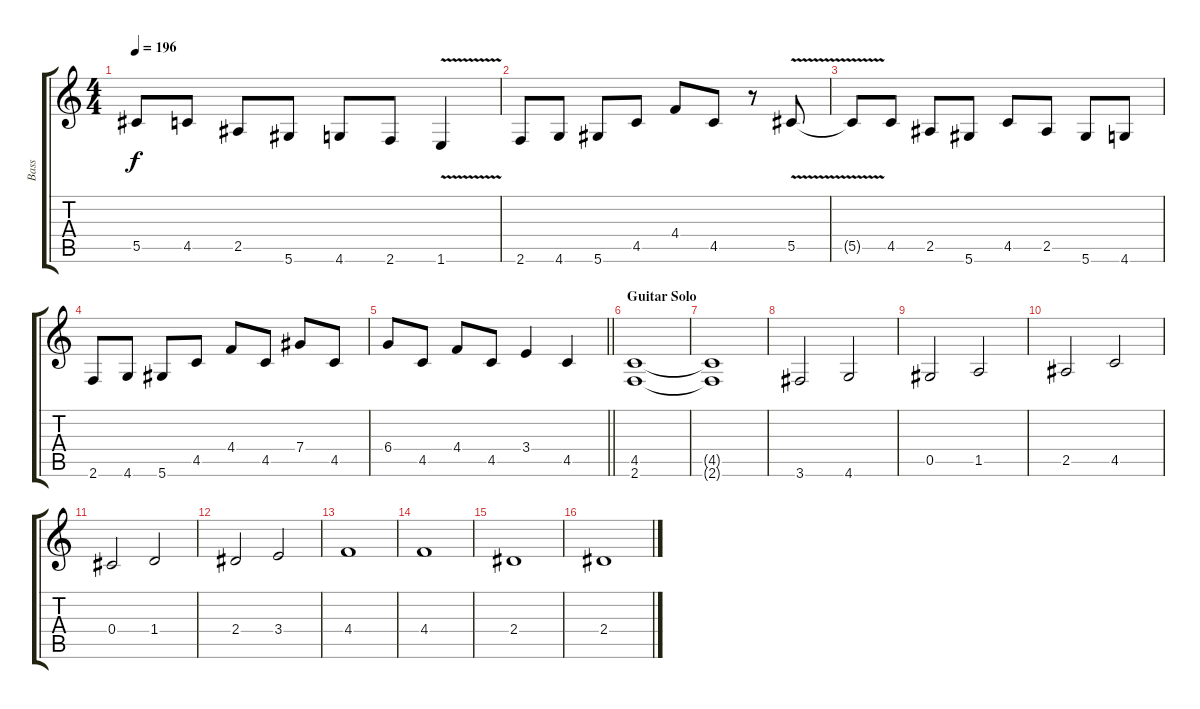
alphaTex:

\track ("Bass" "Bass") {instrument electricbasspick}
\staff {score tabs}
\tuning (Eb4 Bb3 Gb3 Db3 Ab2 Eb2) {hide}
\ts (4 4)
\tempo 196
\clef g2
\ks c
5.5{t}.8{dy f} 4.5.8 2.5.8 5.6.8 4.6.8 2.6.8 1.6{v}.4 |
2.6.8 4.6.8 5.6.8 4.5.8 4.4.8 4.5.8 r.8 5.5{v}.8 |
5.5{t}.8 4.5.8 2.5.8 5.6.8 4.5.8 2.5.8 5.6.8 4.6.8 |
2.6.8 4.6.8 5.6.8 4.5.8 4.4.8 4.5.8 7.4.8 4.5.8 |
\barLineRight lightlight
6.4.8 4.5.8 4.4.8 4.5.8 3.4.4 4.5.4 |
\section ("" "Guitar Solo")
(4.5 2.6).1 |
(4.5{t} 2.6{t}).1 |
3.6.2 4.6.2 |
0.5.2 1.5.2 |
2.5.2 4.5.2 |
0.4.2 1.4.2 |
2.4.2 3.4.2 |
4.4.1 |
4.4.1 |
2.4.1 |
2.4.1
